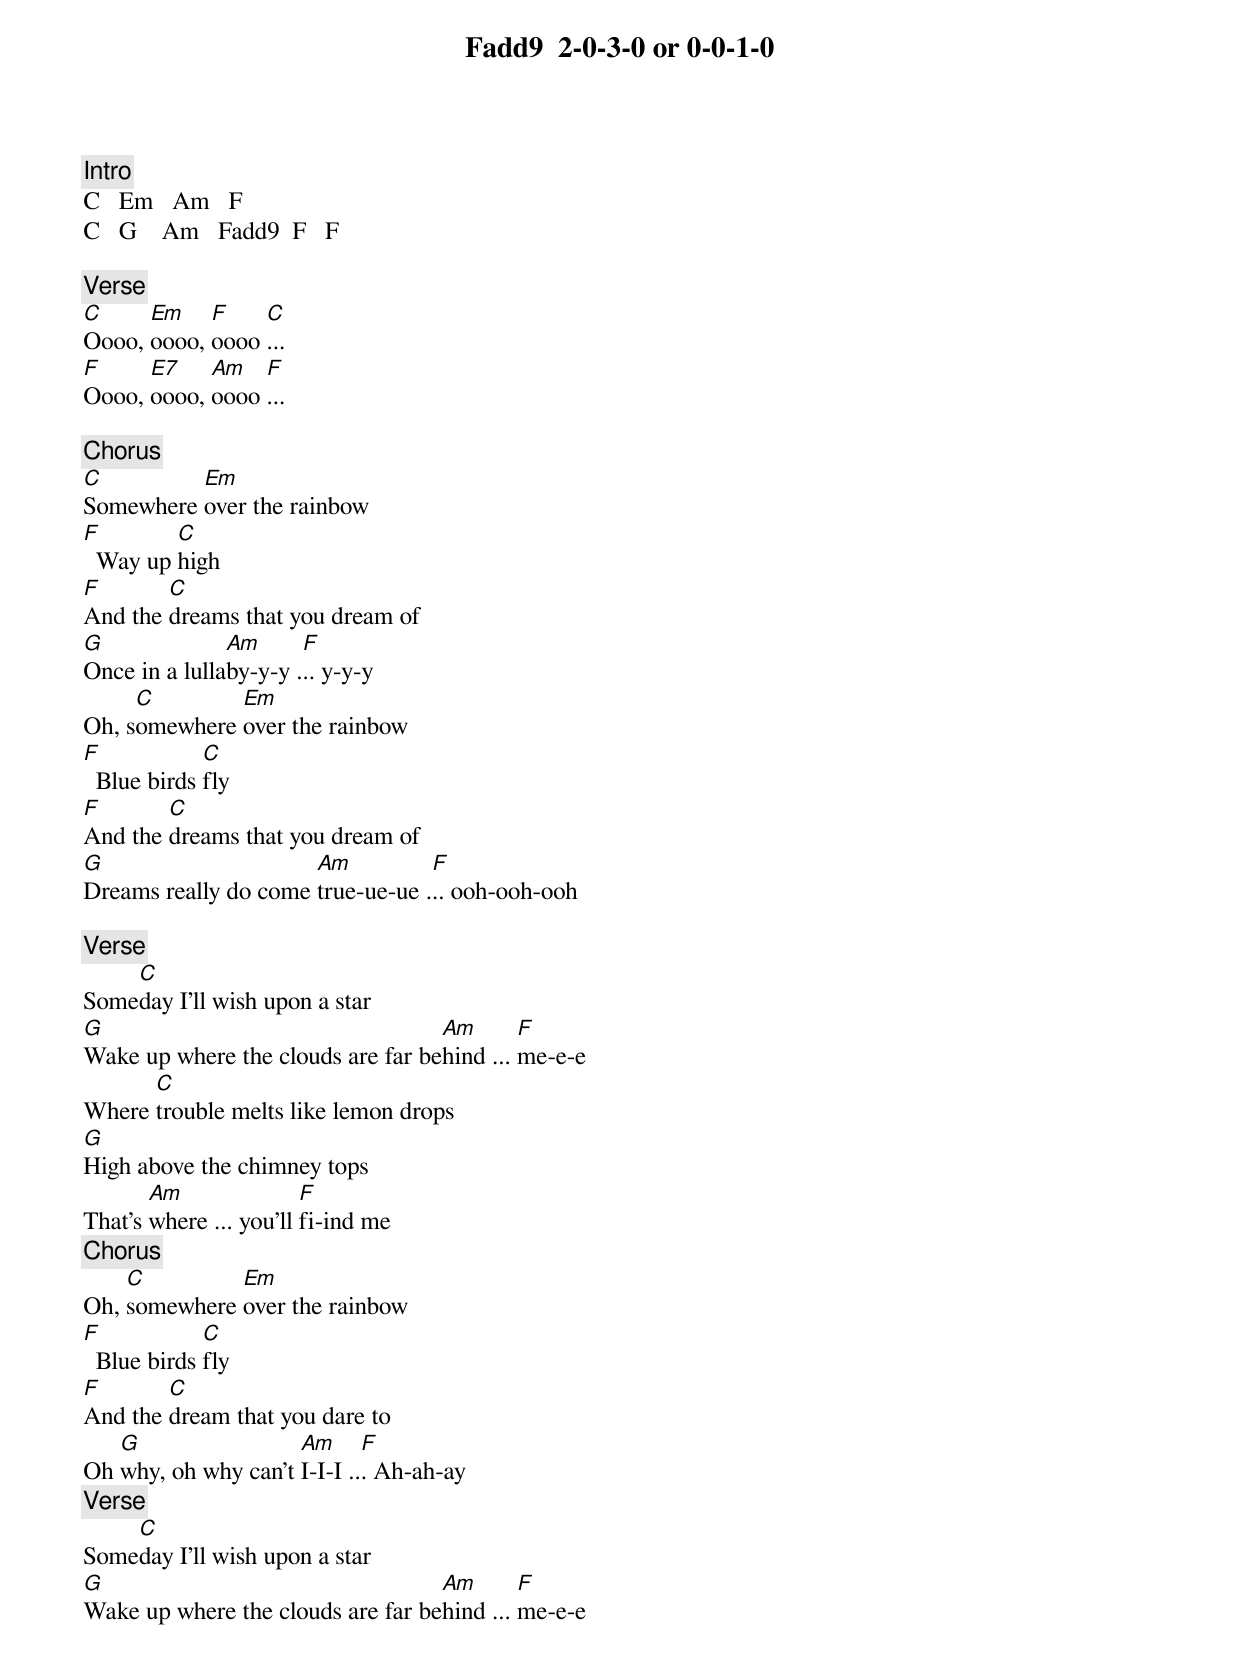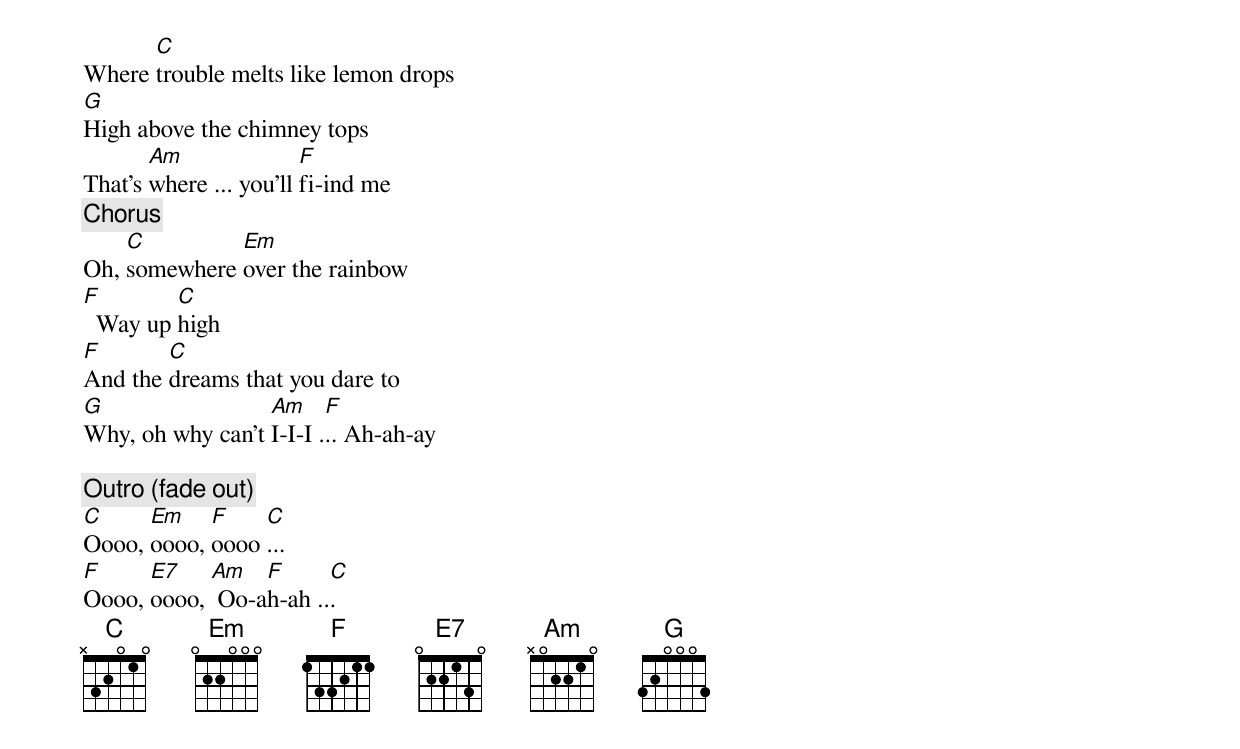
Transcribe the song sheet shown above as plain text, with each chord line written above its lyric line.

Fadd9  2-0-3-0 or 0-0-1-0

[Intro]
C   Em   Am   F
C   G    Am   Fadd9  F   F

[Verse]
C     Em    F    C
Oooo, oooo, oooo ...
F     E7    Am   F
Oooo, oooo, oooo ...

[Chorus]
C         Em
Somewhere over the rainbow
F        C
  Way up high
F       C
And the dreams that you dream of
G              Am      F
Once in a lullaby-y-y ... y-y-y
     C        Em
Oh, somewhere over the rainbow
F            C
  Blue birds fly
F       C
And the dreams that you dream of
G                     Am          F
Dreams really do come true-ue-ue ... ooh-ooh-ooh

[Verse]
    C
Someday I'll wish upon a star
G                                  Am       F
Wake up where the clouds are far behind ... me-e-e
      C
Where trouble melts like lemon drops
G
High above the chimney tops
       Am               F
That's where ... you'll fi-ind me
[Chorus]
    C         Em
Oh, somewhere over the rainbow
F            C
  Blue birds fly
F       C
And the dream that you dare to
   G                 Am      F
Oh why, oh why can't I-I-I ... Ah-ah-ay
[Verse]
    C
Someday I'll wish upon a star
G                                  Am       F
Wake up where the clouds are far behind ... me-e-e
      C
Where trouble melts like lemon drops
G
High above the chimney tops
       Am               F
That's where ... you'll fi-ind me
[Chorus]
    C         Em
Oh, somewhere over the rainbow
F        C
  Way up high
F       C
And the dreams that you dare to
G                 Am     F
Why, oh why can't I-I-I ... Ah-ah-ay

[Outro] (fade out)
C     Em    F    C
Oooo, oooo, oooo ...
F     E7    Am   F      C
Oooo, oooo,  Oo-ah-ah ...
